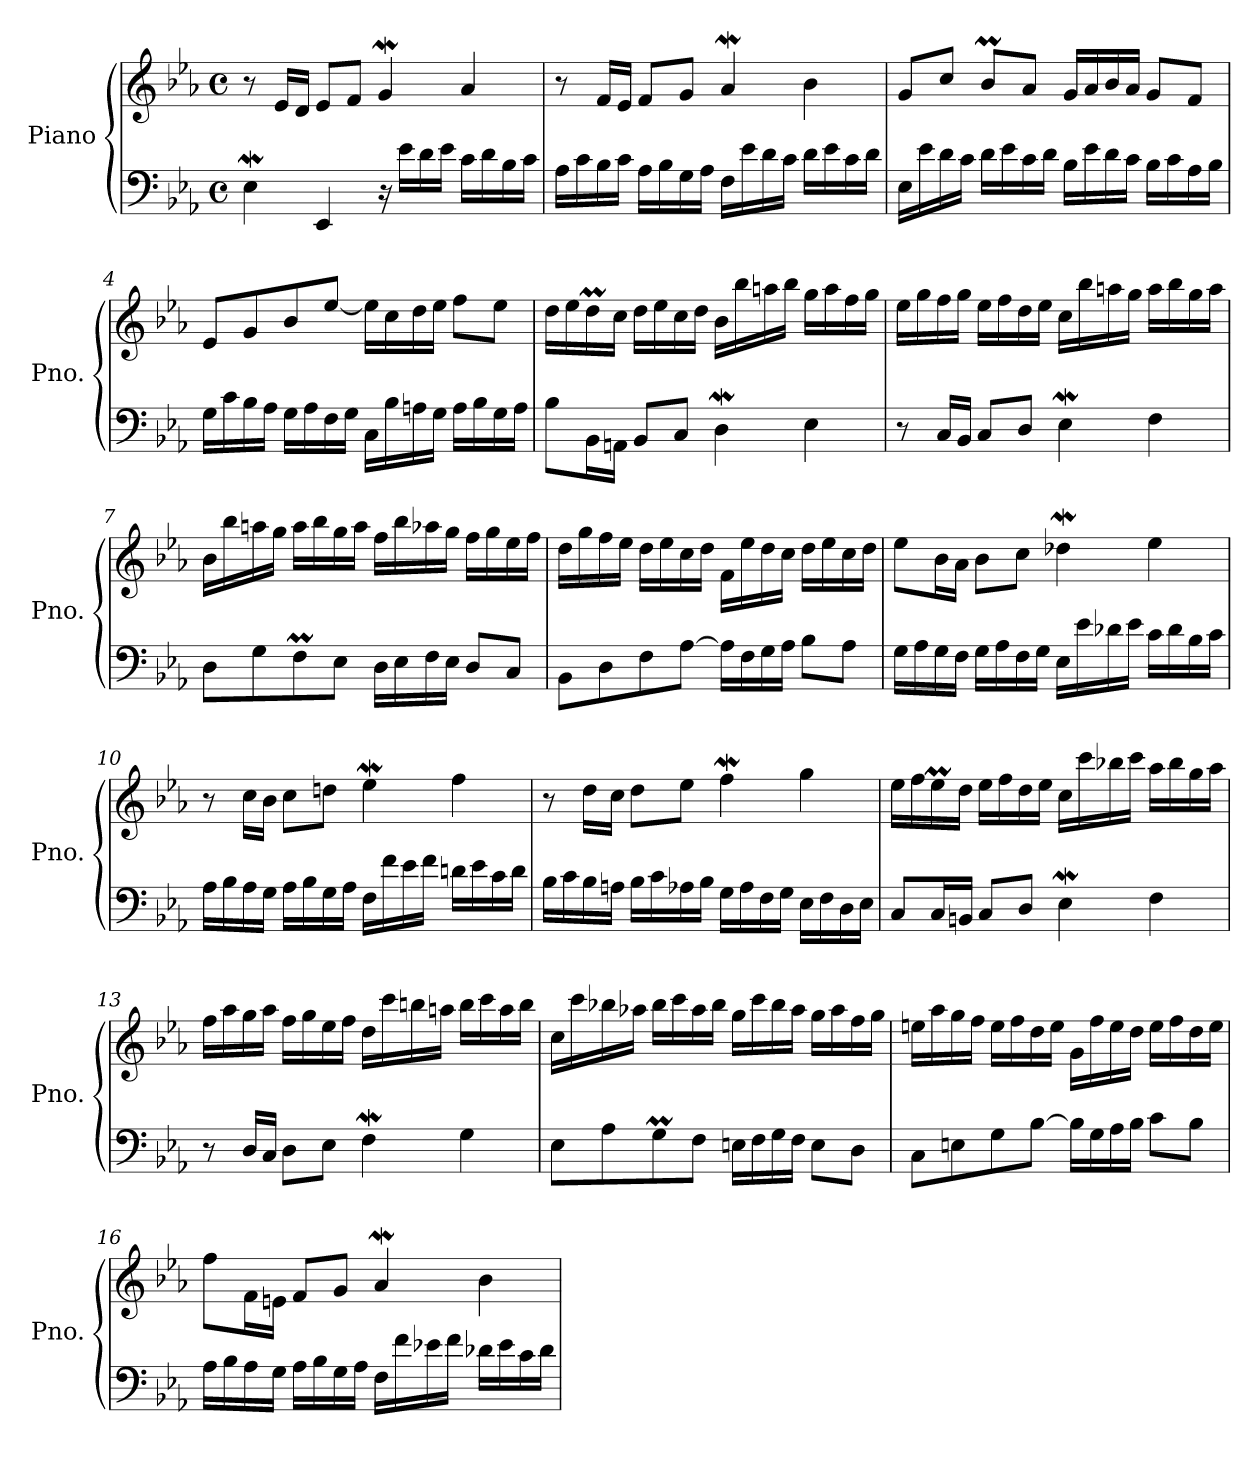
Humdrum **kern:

**kern	**kern
*part1	*part1
*staff2	*staff1
*I"Piano	*
*I'Pno.	*
*clefF4	*clefG2
*k[b-e-a-]	*k[b-e-a-]
*M4/4	*M4/4
*met(c)	*met(c)
=1	=1
4E-w\	8r
.	16e-/LL
.	16d/JJ
4EE-/	8e-/L
.	8f/J
16r	4gW/
16e-\LL	.
16d\	.
16e-\JJ	.
16c\LL	4a-/
16d\	.
16B-\	.
16c\JJ	.
=2	=2
16A-\LL	8r
16c\	.
16B-\	16f/LL
16c\JJ	16e-/JJ
16A-\LL	8f/L
16B-\	.
16G\	8g/J
16A-\JJ	.
16F\LL	4a-w/
16e-\	.
16d\	.
16c\JJ	.
16d\LL	4b-\
16e-\	.
16c\	.
16d\JJ	.
!!LO:LB:g=z
=3	=3
16E-\LL	8g/L
16e-\	.
16d\	8cc/J
16c\JJ	.
16d\LL	8b-M/L
16e-\	.
16c\	8a-/J
16d\JJ	.
16B-\LL	16g/LL
16e-\	16a-/
16d\	16b-/
16c\JJ	16a-/JJ
16B-\LL	8g/L
16c\	.
16A-\	8f/J
16B-\JJ	.
=4	=4
16G\LL	8e-/L
16c\	.
16B-\	8g/
16A-\JJ	.
16G\LL	8b-/
16A-\	.
16F\	[8ee-/J
16G\JJ	.
16C\LL	16ee-\LL]
16B-\	16cc\
16An\	16dd\
16G\JJ	16ee-\JJ
16A\LL	8ff\L
16B-\	.
16G\	8ee-\J
16A\JJ	.
!!LO:LB:g=z
=5	=5
8B-\L	16dd\LL
.	16ee-\
16BB-\L	16ddm\
16AAn\JJ	16cc\JJ
8BB-/L	16dd\LL
.	16ee-\
8C/J	16cc\
.	16dd\JJ
4DW\	16b-\LL
.	16bb-\
.	16aan\
.	16bb-\JJ
4E-\	16gg\LL
.	16aa\
.	16ff\
.	16gg\JJ
=6	=6
8r	16ee-\LL
.	16gg\
16C/LL	16ff\
16BB-/JJ	16gg\JJ
8C/L	16ee-\LL
.	16ff\
8D/J	16dd\
.	16ee-\JJ
4E-w\	16cc\LL
.	16bb-\
.	16aan\
.	16gg\JJ
4F\	16aa\LL
.	16bb-\
.	16gg\
.	16aa\JJ
!!LO:LB:g=z
=7	=7
8D\L	16b-\LL
.	16bb-\
8G\	16aan\
.	16gg\JJ
8FM\	16aa\LL
.	16bb-\
8E-\J	16gg\
.	16aa\JJ
16D\LL	16ff\LL
16E-\	16bb-\
16F\	16aa-X\
16E-\JJ	16gg\JJ
8D/L	16ff\LL
.	16gg\
8C/J	16ee-\
.	16ff\JJ
=8	=8
8BB-\L	16dd\LL
.	16gg\
8D\	16ff\
.	16ee-\JJ
8F\	16dd\LL
.	16ee-\
[8A-\J	16cc\
.	16dd\JJ
16A-\LL]	16f\LL
16F\	16ee-\
16G\	16dd\
16A-\JJ	16cc\JJ
8B-\L	16dd\LL
.	16ee-\
8A-\J	16cc\
.	16dd\JJ
!!LO:LB:g=z
=9	=9
16G\LL	8ee-\L
16A-\	.
16G\	16b-\L
16F\JJ	16a-\JJ
16G\LL	8b-\L
16A-\	.
16F\	8cc\J
16G\JJ	.
16E-\LL	4dd-Xw\
16e-\	.
16d-X\	.
16e-\JJ	.
16c\LL	4ee-\
16d-\	.
16B-\	.
16c\JJ	.
=10	=10
16A-\LL	8r
16B-\	.
16A-\	16cc\LL
16G\JJ	16b-\JJ
16A-\LL	8cc\L
16B-\	.
16G\	8ddn\J
16A-\JJ	.
16F\LL	4ee-w\
16f\	.
16e-\	.
16f\JJ	.
16dn\LL	4ff\
16e-\	.
16c\	.
16d\JJ	.
!!LO:PB:g=z
=11	=11
16B-\LL	8r
16c\	.
16B-\	16dd\LL
16An\JJ	16cc\JJ
16B-\LL	8dd\L
16c\	.
16A-X\	8ee-\J
16B-\JJ	.
16G\LL	4ffW\
16A-\	.
16F\	.
16G\JJ	.
16E-\LL	4gg\
16F\	.
16D\	.
16E-\JJ	.
=12	=12
8C/L	16ee-\LL
.	16ff\
16C/L	16ee-M\
16BBn/JJ	16dd\JJ
8C/L	16ee-\LL
.	16ff\
8D/J	16dd\
.	16ee-\JJ
4E-w\	16cc\LL
.	16ccc\
.	16bb-X\
.	16ccc\JJ
4F\	16aa-\LL
.	16bb-\
.	16gg\
.	16aa-\JJ
!!LO:LB:g=z
=13	=13
8r	16ff\LL
.	16aa-\
16D/LL	16gg\
16C/JJ	16aa-\JJ
8D\L	16ff\LL
.	16gg\
8E-\J	16ee-\
.	16ff\JJ
4FW\	16dd\LL
.	16ccc\
.	16bbn\
.	16aan\JJ
4G\	16bb\LL
.	16ccc\
.	16aa\
.	16bb\JJ
=14	=14
8E-\L	16cc\LL
.	16ccc\
8A-\	16bb-X\
.	16aa-X\JJ
8Gm\	16bb-\LL
.	16ccc\
8F\J	16aa-\
.	16bb-\JJ
16En\LL	16gg\LL
16F\	16ccc\
16G\	16bb-\
16F\JJ	16aa-\JJ
8E\L	16gg\LL
.	16aa-\
8D\J	16ff\
.	16gg\JJ
!!LO:LB:g=z
=15	=15
8C\L	16een\LL
.	16aa-\
8En\	16gg\
.	16ff\JJ
8G\	16ee\LL
.	16ff\
[8B-\J	16dd\
.	16ee\JJ
16B-\LL]	16g\LL
16G\	16ff\
16A-\	16ee\
16B-\JJ	16dd\JJ
8c\L	16ee\LL
.	16ff\
8B-\J	16dd\
.	16ee\JJ
=16	=16
16A-\LL	8ff\L
16B-\	.
16A-\	16f\L
16G\JJ	16en\JJ
16A-\LL	8f/L
16B-\	.
16G\	8g/J
16A-\JJ	.
16F\LL	4a-w/
16f\	.
16e-X\	.
16f\JJ	.
16d-X\LL	4b-\
16e-\	.
16c\	.
16d-\JJ	.
=	=
*-	*-
